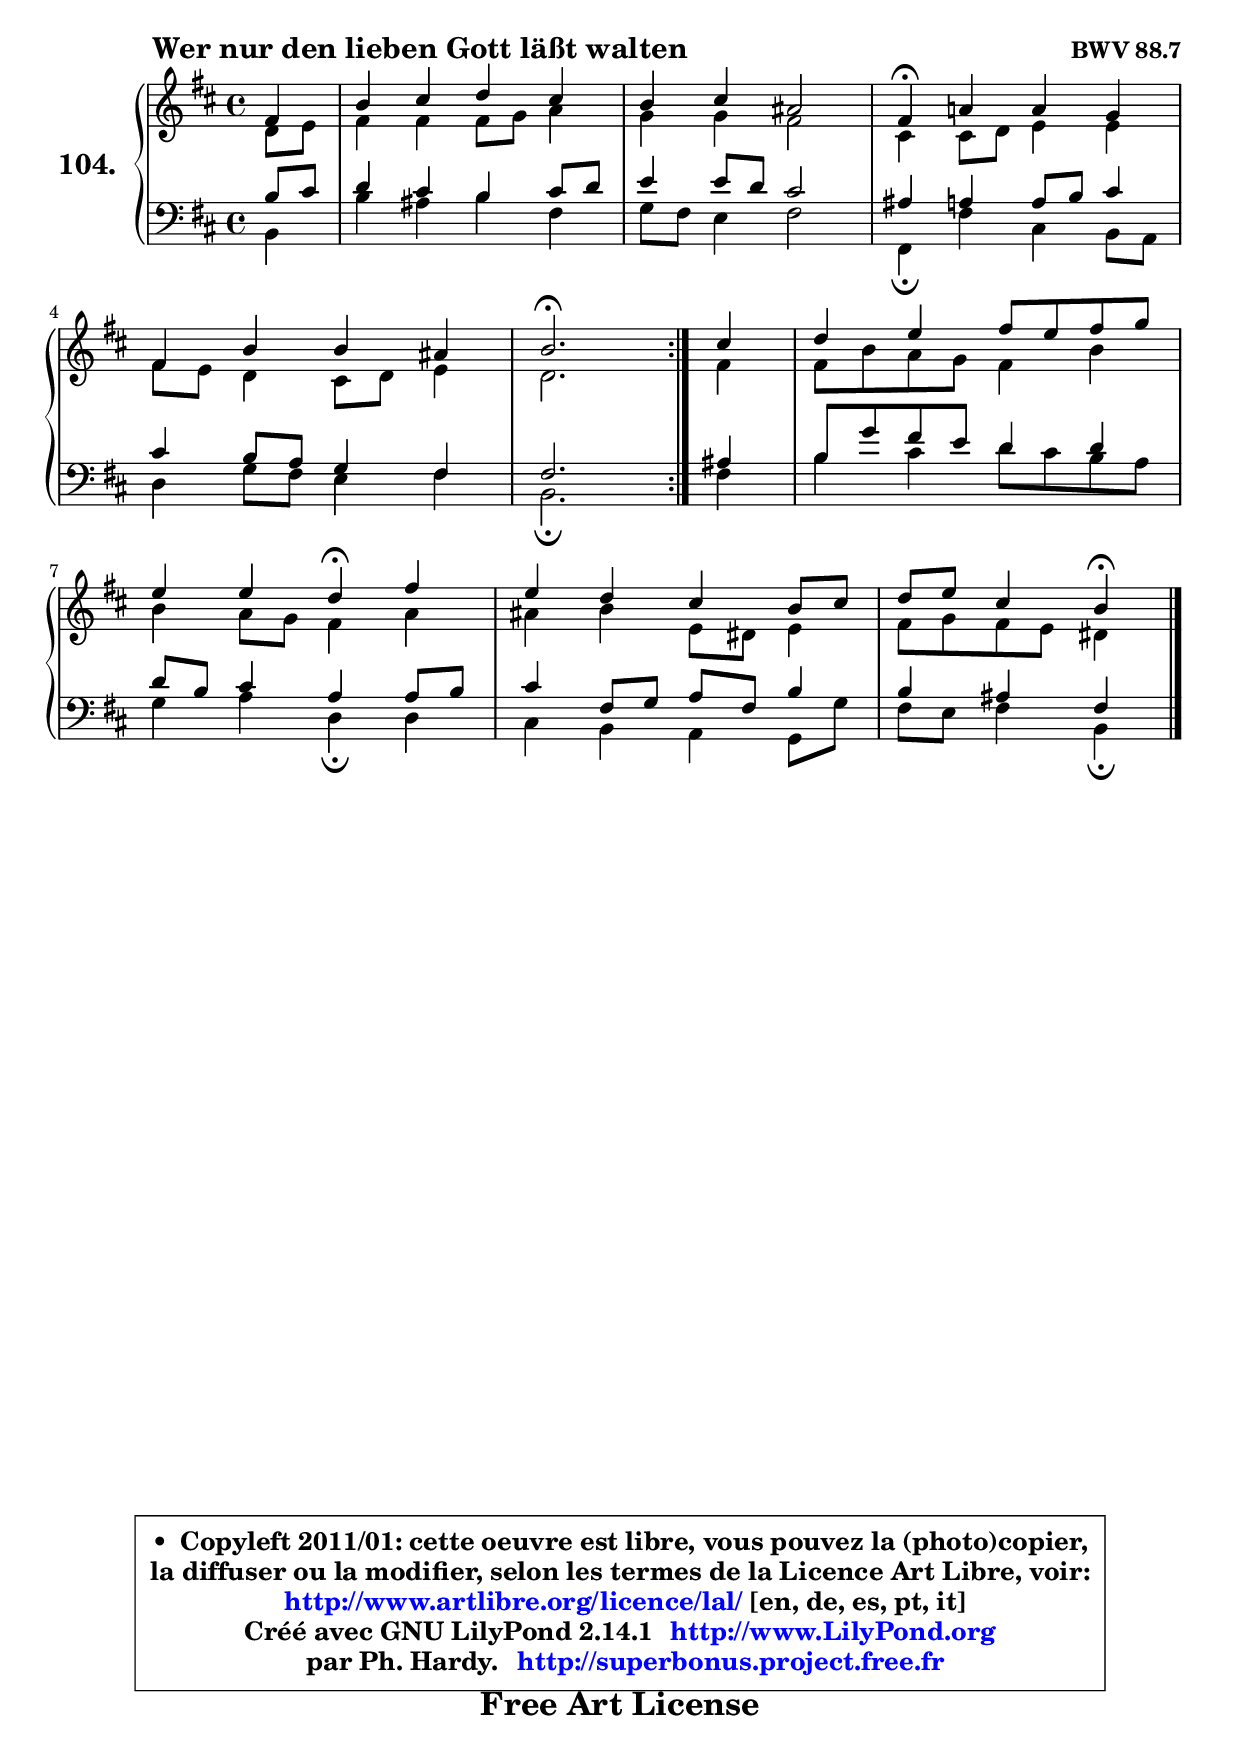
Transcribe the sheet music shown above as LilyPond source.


\version "2.14.1"

    \paper {
%	system-system-spacing #'padding = #0.1
%	score-system-spacing #'padding = #0.1
%	ragged-bottom = ##f
%	ragged-last-bottom = ##f
	}

    \header {
      opus = \markup { \bold "BWV 88.7" }
      piece = \markup { \hspace #9 \fontsize #2 \bold "Wer nur den lieben Gott läßt walten" }
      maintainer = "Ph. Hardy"
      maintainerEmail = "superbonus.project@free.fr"
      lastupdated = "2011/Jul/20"
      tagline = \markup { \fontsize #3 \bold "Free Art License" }
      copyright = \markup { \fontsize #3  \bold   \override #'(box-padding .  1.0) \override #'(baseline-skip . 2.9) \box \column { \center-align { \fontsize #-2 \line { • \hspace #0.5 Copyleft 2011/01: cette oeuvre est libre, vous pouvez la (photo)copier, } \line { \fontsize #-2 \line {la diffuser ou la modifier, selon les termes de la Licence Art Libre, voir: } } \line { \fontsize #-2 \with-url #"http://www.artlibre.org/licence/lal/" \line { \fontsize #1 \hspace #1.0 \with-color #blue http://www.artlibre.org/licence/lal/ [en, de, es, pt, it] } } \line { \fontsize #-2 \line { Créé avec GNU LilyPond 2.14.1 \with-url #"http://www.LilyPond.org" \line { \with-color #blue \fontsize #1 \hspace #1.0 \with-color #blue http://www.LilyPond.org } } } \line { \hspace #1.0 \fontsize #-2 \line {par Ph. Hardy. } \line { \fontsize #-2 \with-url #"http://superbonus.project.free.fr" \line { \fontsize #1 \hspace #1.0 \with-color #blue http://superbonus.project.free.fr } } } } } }

	  }

  guidemidi = {
	\repeat volta 2 {
        r4 |
        R1 |
        R1 |
        \tempo 4 = 30 r4 \tempo 4 = 78 r2. |
        R1 |
        \tempo 4 = 40 r2. \tempo 4 = 78 } %fin du repeat
        r4 |
        R1 |
        r2 \tempo 4 = 30 r4 \tempo 4 = 78 r4 |
        R1 |
        r2 \tempo 4 = 30 r4 
	}

  upper = {
	\time 4/4
	\key b \minor
	\clef treble
	\partial 4
	\voiceOne
	<< { 
	% SOPRANO
	\set Voice.midiInstrument = "acoustic grand"
	\relative c' {
	\repeat volta 2 {
        fis4 |
        b4 cis d cis |
        b4 cis ais2 |
        fis4\fermata a! a g |
\break
        fis4 b b ais |
        b2.\fermata } %fin du repeat
        cis4 |
        d4 e fis8 e fis g |
\break
        e4 e d\fermata fis |
        e4 d cis b8 cis |
        d8 e cis4 b\fermata
        \bar "|."
	} % fin de relative
	}

	\context Voice="1" { \voiceTwo 
	% ALTO
	\set Voice.midiInstrument = "acoustic grand"
	\relative c' {
	\repeat volta 2 {
        d8 e |
        fis4 fis fis8 g a4 |
        g4 g fis2 |
        cis4 cis8 d e4 e |
        fis8 e d4 cis8 d e4 |
        d2. } %fin du repeat
        fis4 |
        fis8 b a g fis4 b |
        b4 a8 g fis4 a |
        ais4 b e,8 dis e4 |
        fis8 g fis e dis4
        \bar "|."
	} % fin de relative
	\oneVoice
	} >>
	}

    lower = {
	\time 4/4
	\key b \minor
	\clef bass
	\partial 4
	\voiceOne
	<< { 
	% TENOR
	\set Voice.midiInstrument = "acoustic grand"
	\relative c' {
	\repeat volta 2 {
        b8 cis |
        d4 cis b cis8 d |
        e4 e8 d cis2 |
        ais4 a a8 b cis4 |
        cis4 b8 a g4 fis |
        fis2. } %fin du repeat
        ais4 |
        b8 g' fis e d4 d4 |
        d8 b cis4 a a8 b |
        cis4 fis,8 g a fis b4 |
        b4 ais fis4
        \bar "|."
	} % fin de relative
	}
	\context Voice="1" { \voiceTwo 
	% BASS
	\set Voice.midiInstrument = "acoustic grand"
	\relative c {
	\repeat volta 2 {
        b4 |
        b'4 ais b fis |
        g8 fis e4 fis2 |
        fis,4\fermata fis' cis b8 a |
        d4 g8 fis e4 fis |
        b,2.\fermata } %fin du repeat
        fis'4 |
        b4 cis d8 cis b a |
        g4 a d,\fermata d |
        cis4 b a g8 g' |
        fis8 e fis4 b,4\fermata
        \bar "|."
	} % fin de relative
	\oneVoice
	} >>
	}


    \score { 

	\new PianoStaff <<
	\set PianoStaff.instrumentName = \markup { \bold \huge "104." }
	\new Staff = "upper" \upper
	\new Staff = "lower" \lower
	>>

    \layout {
%	ragged-last = ##f
	   }

         } % fin de score

  \score {
    \unfoldRepeats { << \guidemidi \upper \lower >> }
    \midi {
    \context {
     \Staff
      \remove "Staff_performer"
               }

     \context {
      \Voice
       \consists "Staff_performer"
                }

     \context { 
      \Score
      tempoWholesPerMinute = #(ly:make-moment 78 4)
		}
	    }
	}

